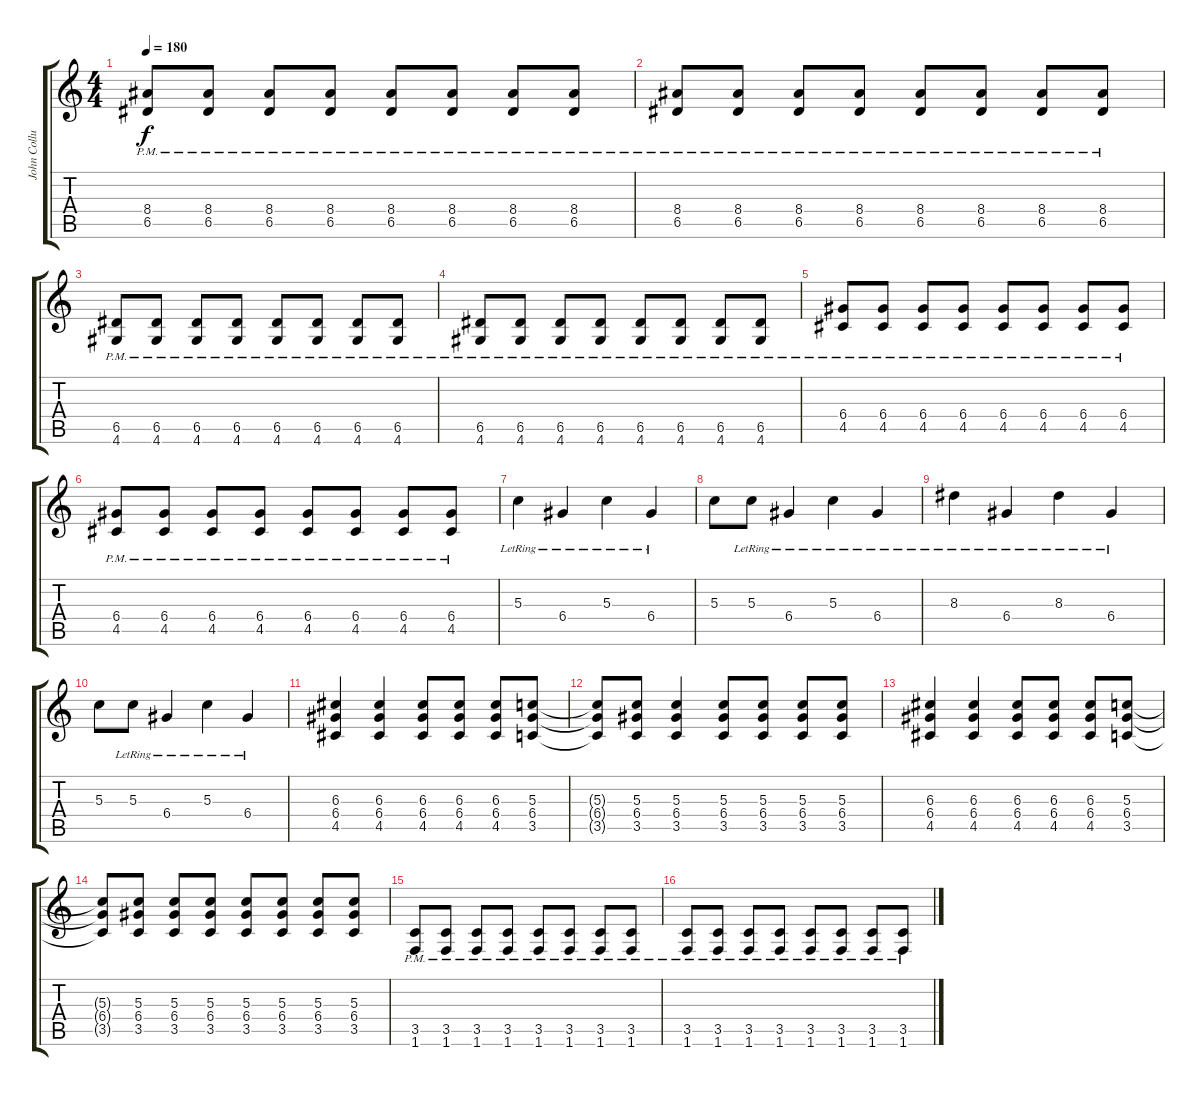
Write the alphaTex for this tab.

\track ("John Collura (Lead gtr)" "John Collu") {instrument distortionguitar}
\staff {score tabs}
\tuning (E4 B3 G3 D3 A2 E2) {hide}
\ts (4 4)
\tempo 180
\clef g2
\ks c
(8.4{pm} 6.5{pm}).8{dy f} (8.4{pm} 6.5{pm}).8 (8.4{pm} 6.5{pm}).8 (8.4{pm} 6.5{pm}).8 (8.4{pm} 6.5{pm}).8 (8.4{pm} 6.5{pm}).8 (8.4{pm} 6.5{pm}).8 (8.4{pm} 6.5{pm}).8 |
(8.4{pm} 6.5{pm}).8 (8.4{pm} 6.5{pm}).8 (8.4{pm} 6.5{pm}).8 (8.4{pm} 6.5{pm}).8 (8.4{pm} 6.5{pm}).8 (8.4{pm} 6.5{pm}).8 (8.4{pm} 6.5{pm}).8 (8.4{pm} 6.5{pm}).8 |
(6.5{pm} 4.6{pm}).8 (6.5{pm} 4.6{pm}).8 (6.5{pm} 4.6{pm}).8 (6.5{pm} 4.6{pm}).8 (6.5{pm} 4.6{pm}).8 (6.5{pm} 4.6{pm}).8 (6.5{pm} 4.6{pm}).8 (6.5{pm} 4.6{pm}).8 |
(6.5{pm} 4.6{pm}).8 (6.5{pm} 4.6{pm}).8 (6.5{pm} 4.6{pm}).8 (6.5{pm} 4.6{pm}).8 (6.5{pm} 4.6{pm}).8 (6.5{pm} 4.6{pm}).8 (6.5{pm} 4.6{pm}).8 (6.5{pm} 4.6{pm}).8 |
(6.4{pm} 4.5{pm}).8 (6.4{pm} 4.5{pm}).8 (6.4{pm} 4.5{pm}).8 (6.4{pm} 4.5{pm}).8 (6.4{pm} 4.5{pm}).8 (6.4{pm} 4.5{pm}).8 (6.4{pm} 4.5{pm}).8 (6.4{pm} 4.5{pm}).8 |
(6.4{pm} 4.5{pm}).8 (6.4{pm} 4.5{pm}).8 (6.4{pm} 4.5{pm}).8 (6.4{pm} 4.5{pm}).8 (6.4{pm} 4.5{pm}).8 (6.4{pm} 4.5{pm}).8 (6.4{pm} 4.5{pm}).8 (6.4{pm} 4.5{pm}).8 |
5.3{lr}.4 6.4{lr}.4 5.3{lr}.4 6.4{lr}.4 |
5.3.8 5.3{lr}.8 6.4{lr}.4 5.3{lr}.4 6.4{lr}.4 |
8.3{lr}.4 6.4{lr}.4 8.3{lr}.4 6.4{lr}.4 |
5.3.8 5.3{lr}.8 6.4{lr}.4 5.3{lr}.4 6.4{lr}.4 |
(6.3 6.4 4.5).4 (6.3 6.4 4.5).4 (6.3 6.4 4.5).8 (6.3 6.4 4.5).8 (6.3 6.4 4.5).8 (5.3 6.4 3.5).8 |
(5.3{t} 6.4{t} 3.5{t}).8 (5.3 6.4 3.5).8 (5.3 6.4 3.5).4 (5.3 6.4 3.5).8 (5.3 6.4 3.5).8 (5.3 6.4 3.5).8 (5.3 6.4 3.5).8 |
(6.3 6.4 4.5).4 (6.3 6.4 4.5).4 (6.3 6.4 4.5).8 (6.3 6.4 4.5).8 (6.3 6.4 4.5).8 (5.3 6.4 3.5).8 |
(5.3{t} 6.4{t} 3.5{t}).8 (5.3 6.4 3.5).8 (5.3 6.4 3.5).8 (5.3 6.4 3.5).8 (5.3 6.4 3.5).8 (5.3 6.4 3.5).8 (5.3 6.4 3.5).8 (5.3 6.4 3.5).8 |
(3.5{pm} 1.6{pm}).8 (3.5{pm} 1.6{pm}).8 (3.5{pm} 1.6{pm}).8 (3.5{pm} 1.6{pm}).8 (3.5{pm} 1.6{pm}).8 (3.5{pm} 1.6{pm}).8 (3.5{pm} 1.6{pm}).8 (3.5{pm} 1.6{pm}).8 |
(3.5{pm} 1.6{pm}).8 (3.5{pm} 1.6{pm}).8 (3.5{pm} 1.6{pm}).8 (3.5{pm} 1.6{pm}).8 (3.5{pm} 1.6{pm}).8 (3.5{pm} 1.6{pm}).8 (3.5{pm} 1.6{pm}).8 (3.5{pm} 1.6{pm}).8
